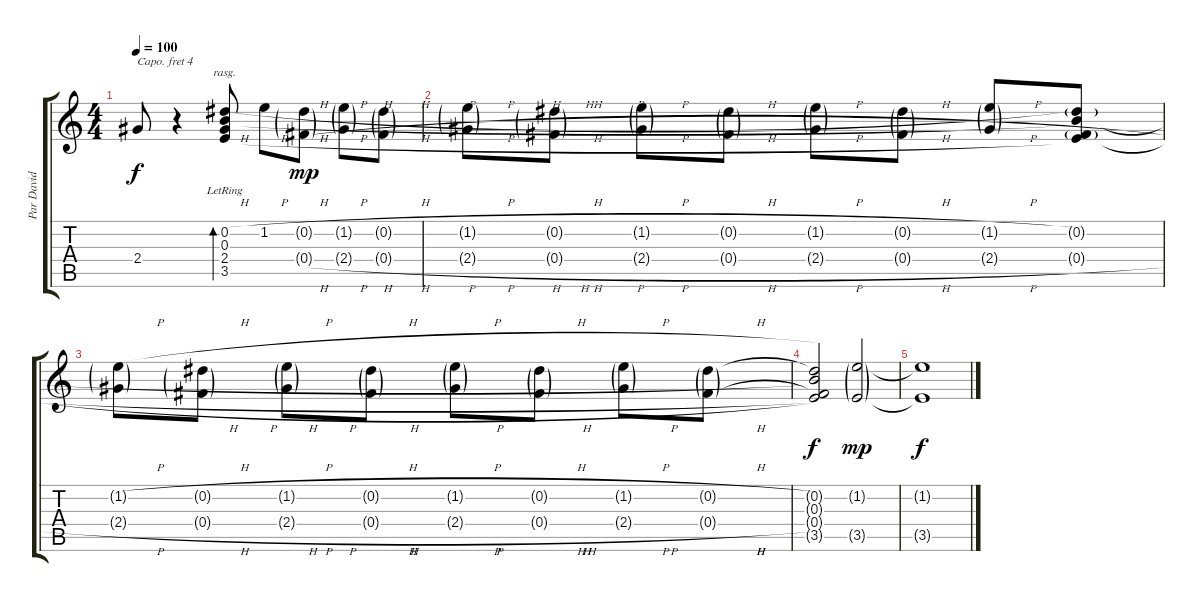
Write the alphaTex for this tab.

\track ("Par David Cloutier" "Par David ") {instrument acousticguitarsteel}
\staff {score tabs}
\capo 4
\tuning (E4 B3 G3 D3 A2 E2) {hide}
\ts (4 4)
\tempo 100
\clef g2
\ks c
2.4.8{dy f} r.4 (0.2{h} 0.3{lr} 2.4{lr} 3.5{lr}).8{bd 120 rasg ii} 1.2{h}.8 (0.2{h g} 0.4{h g}).8{dy mp} (1.2{h g} 2.4{h g}).8 (0.2{h g} 0.4{h g}).8 |
(1.2{h g} 2.4{h g}).8 (0.2{h g} 0.4{h g}).8 (1.2{h g} 2.4{h g}).8 (0.2{h g} 0.4{h g}).8 (1.2{h g} 2.4{h g}).8 (0.2{h g} 0.4{h g}).8 (1.2{h g} 2.4{h g}).8 (0.2{g} 0.3{t} 0.4{h g} 3.5{t}).8 |
(1.2{h g} 2.4{h g}).8 (0.2{h g} 0.4{h g}).8 (1.2{h g} 2.4{h g}).8 (0.2{h g} 0.4{h g}).8 (1.2{h g} 2.4{h g}).8 (0.2{h g} 0.4{h g}).8 (1.2{h g} 2.4{h g}).8 (0.2{h g} 0.4{h g}).8 |
(0.2{t} 0.3{t} 0.4{t} 3.5{t}).2{dy f} (1.2{g} 3.5{g}).2{dy mp} |
(1.2{t} 3.5{t}).1{dy f}
